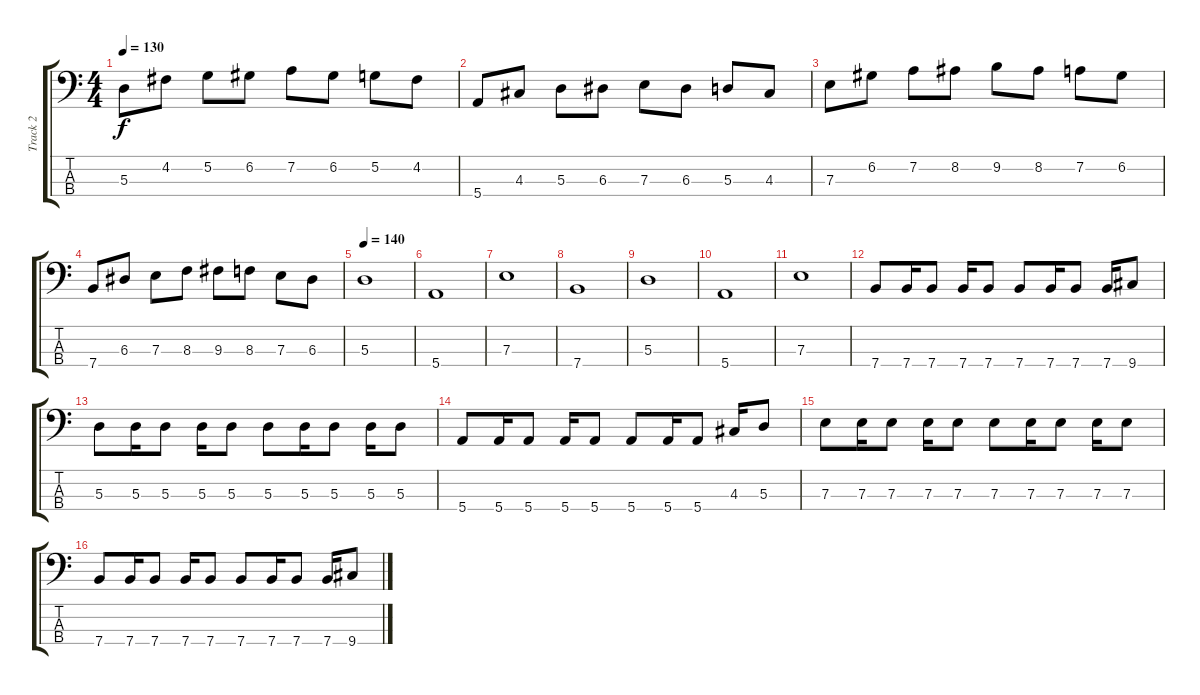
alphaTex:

\track ("Track 2" "Track 2") {instrument electricbassfinger}
\staff {score tabs}
\tuning (G2 D2 A1 E1) {hide}
\ts (4 4)
\tempo 130
\clef f4
\ks c
5.3.8{dy f} 4.2.8 5.2.8 6.2.8 7.2.8 6.2.8 5.2.8 4.2.8 |
5.4.8 4.3.8 5.3.8 6.3.8 7.3.8 6.3.8 5.3.8 4.3.8 |
7.3.8 6.2.8 7.2.8 8.2.8 9.2.8 8.2.8 7.2.8 6.2.8 |
7.4.8 6.3.8 7.3.8 8.3.8 9.3.8 8.3.8 7.3.8 6.3.8 |
\tempo 140
5.3.1 |
5.4.1 |
7.3.1 |
7.4.1 |
5.3.1 |
5.4.1 |
7.3.1 |
7.4.8 7.4.16 7.4.8 7.4.16 7.4.8 7.4.8 7.4.16 7.4.8 7.4.16 9.4.8 |
5.3.8 5.3.16 5.3.8 5.3.16 5.3.8 5.3.8 5.3.16 5.3.8 5.3.16 5.3.8 |
5.4.8 5.4.16 5.4.8 5.4.16 5.4.8 5.4.8 5.4.16 5.4.8 4.3.16 5.3.8 |
7.3.8 7.3.16 7.3.8 7.3.16 7.3.8 7.3.8 7.3.16 7.3.8 7.3.16 7.3.8 |
7.4.8 7.4.16 7.4.8 7.4.16 7.4.8 7.4.8 7.4.16 7.4.8 7.4.16 9.4.8
